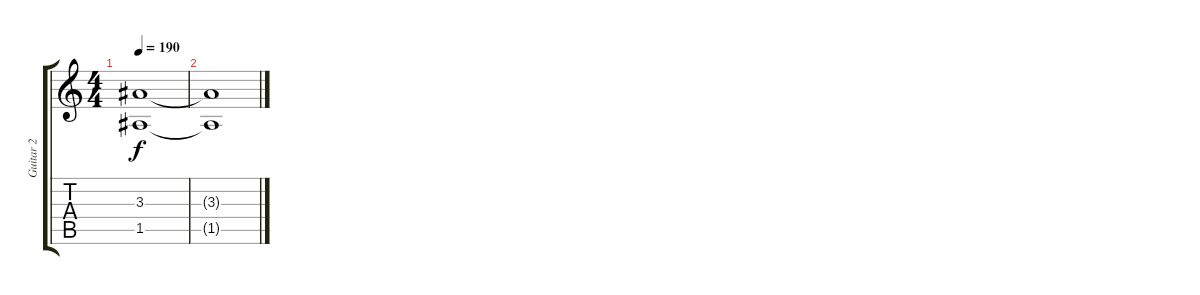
\track ("Guitar 2" "Guitar 2") {instrument distortionguitar}
\staff {score tabs}
\tuning (E4 B3 G3 D3 A2 D2) {hide}
\ts (4 4)
\tempo 190
\clef g2
\ks c
(3.3{t} 1.5{t}).1{dy f} |
(3.3{t} 1.5{t}).1
